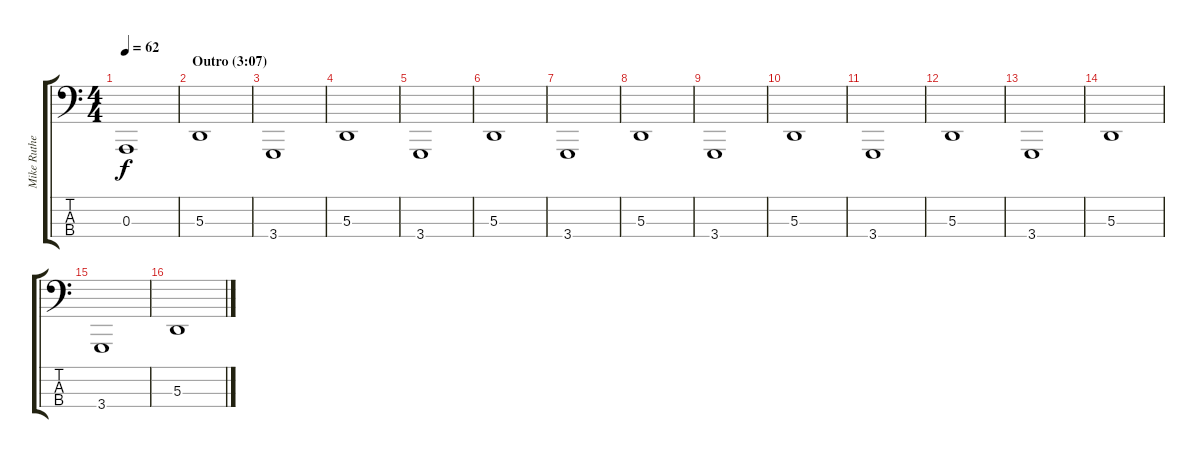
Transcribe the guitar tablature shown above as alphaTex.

\track ("Mike Rutherford (bass pedal)" "Mike Ruthe") {instrument lead2sawtooth}
\staff {score tabs}
\tuning (G2 D2 A1 E1) {hide}
\ts (4 4)
\tempo 62
\clef f4
\ks c
0.3.1{dy f} |
\section ("" "Outro (3:07)")
5.3.1 |
3.4.1 |
5.3.1 |
3.4.1 |
5.3.1 |
3.4.1 |
5.3.1 |
3.4.1 |
5.3.1 |
3.4.1 |
5.3.1 |
3.4.1 |
5.3.1{volume 8} |
3.4.1 |
5.3.1{volume 0}
